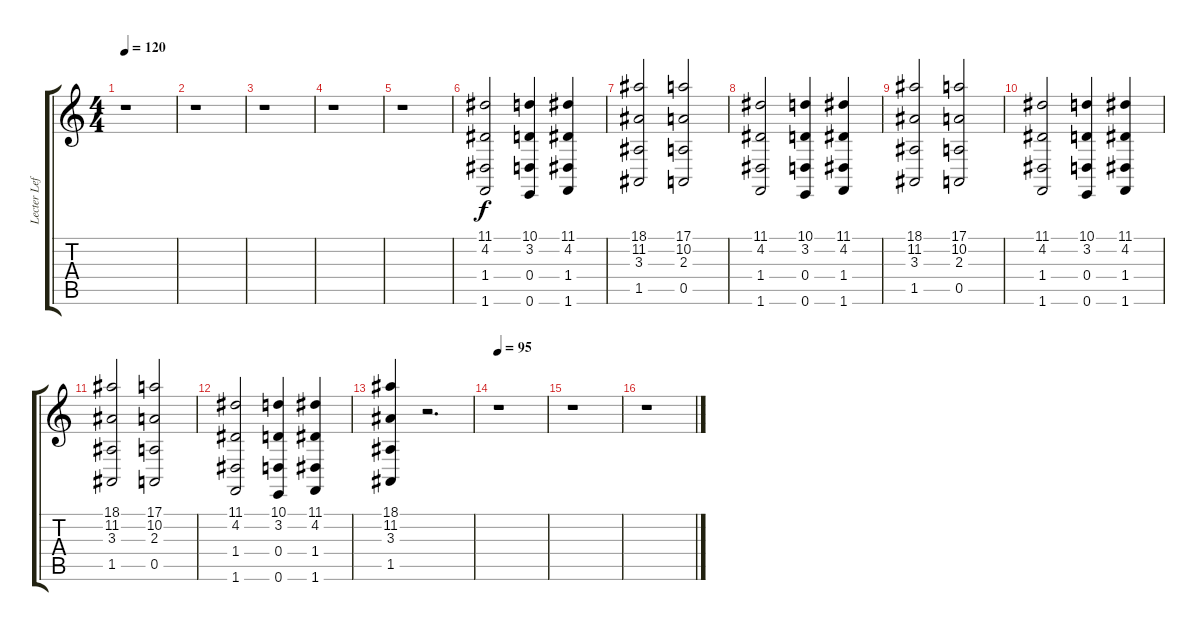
\track ("Lecter Left" "Lecter Lef") {instrument orchestrahit}
\staff {score tabs}
\tuning (E4 B3 G3 D3 A2 E2) {hide}
\ts (4 4)
\tempo 120
\clef g2
\ks c
r.1{dy f} |
r.1 |
r.1 |
r.1 |
r.1 |
(11.1 4.2 1.4 1.6).2 (10.1 3.2 0.4 0.6).4 (11.1 4.2 1.4 1.6).4 |
(18.1 11.2 3.3 1.5).2 (17.1 10.2 2.3 0.5).2 |
(11.1 4.2 1.4 1.6).2 (10.1 3.2 0.4 0.6).4 (11.1 4.2 1.4 1.6).4 |
(18.1 11.2 3.3 1.5).2 (17.1 10.2 2.3 0.5).2 |
(11.1 4.2 1.4 1.6).2 (10.1 3.2 0.4 0.6).4 (11.1 4.2 1.4 1.6).4 |
(18.1 11.2 3.3 1.5).2 (17.1 10.2 2.3 0.5).2 |
(11.1 4.2 1.4 1.6).2 (10.1 3.2 0.4 0.6).4 (11.1 4.2 1.4 1.6).4 |
(18.1 11.2 3.3 1.5).4 r.2{d} |
\tempo 95
r.1 |
r.1 |
r.1
